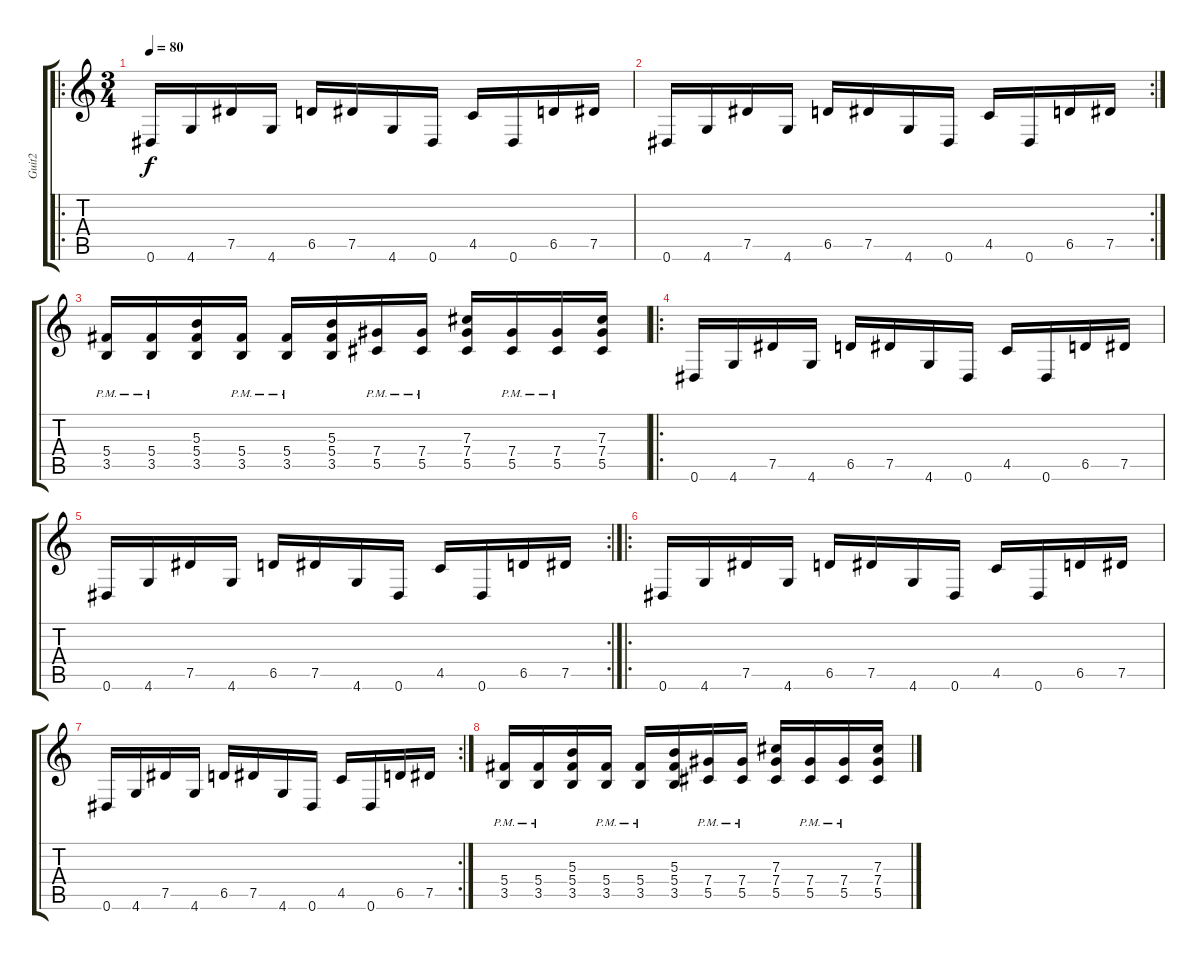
\track ("Guit2" "Guit2") {instrument overdrivenguitar}
\staff {score tabs}
\tuning (Eb4 Bb3 Gb3 Db3 Ab2 Eb2) {hide}
\ro
\ts (3 4)
\tempo 80
\clef g2
\ks c
0.6.16{dy f} 4.6.16 7.5.16 4.6.16 6.5.16 7.5.16 4.6.16 0.6.16 4.5.16 0.6.16 6.5.16 7.5.16 |
\rc 2
0.6.16 4.6.16 7.5.16 4.6.16 6.5.16 7.5.16 4.6.16 0.6.16 4.5.16 0.6.16 6.5.16 7.5.16 |
(5.4{pm} 3.5).16 (5.4{pm} 3.5).16 (5.3 5.4 3.5).16 (5.4{pm} 3.5).16 (5.4{pm} 3.5).16 (5.3 5.4 3.5).16 (7.4{pm} 5.5).16 (7.4{pm} 5.5).16 (7.3 7.4 5.5).16 (7.4{pm} 5.5).16 (7.4{pm} 5.5).16 (7.3 7.4 5.5).16 |
\ro
0.6.16 4.6.16 7.5.16 4.6.16 6.5.16 7.5.16 4.6.16 0.6.16 4.5.16 0.6.16 6.5.16 7.5.16 |
\rc 2
0.6.16 4.6.16 7.5.16 4.6.16 6.5.16 7.5.16 4.6.16 0.6.16 4.5.16 0.6.16 6.5.16 7.5.16 |
\ro
0.6.16 4.6.16 7.5.16 4.6.16 6.5.16 7.5.16 4.6.16 0.6.16 4.5.16 0.6.16 6.5.16 7.5.16 |
\rc 2
0.6.16 4.6.16 7.5.16 4.6.16 6.5.16 7.5.16 4.6.16 0.6.16 4.5.16 0.6.16 6.5.16 7.5.16 |
(5.4{pm} 3.5).16 (5.4{pm} 3.5).16 (5.3 5.4 3.5).16 (5.4{pm} 3.5).16 (5.4{pm} 3.5).16 (5.3 5.4 3.5).16 (7.4{pm} 5.5).16 (7.4{pm} 5.5).16 (7.3 7.4 5.5).16 (7.4{pm} 5.5).16 (7.4{pm} 5.5).16 (7.3 7.4 5.5).16
